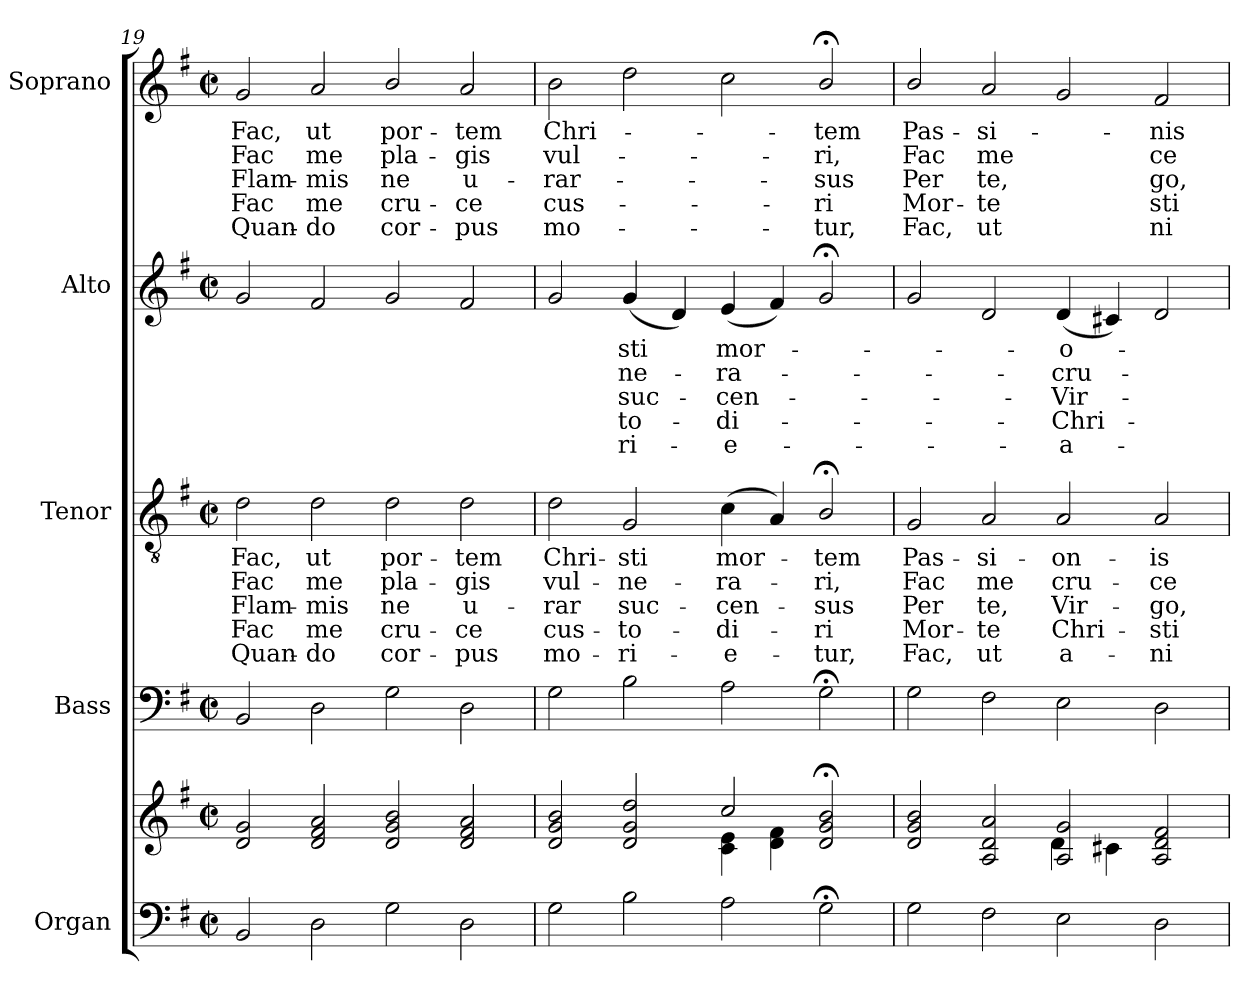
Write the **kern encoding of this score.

**kern	**kern	**kern	**kern	**text	**text	**text	**text	**text	**kern	**text	**text	**text	**text	**text	**kern	**text	**text	**text	**text	**text
*part5	*part5	*part4	*part3	*part3	*part3	*part3	*part3	*part3	*part2	*part2	*part2	*part2	*part2	*part2	*part1	*part1	*part1	*part1	*part1	*part1
*staff6	*staff5	*staff4	*staff3	*staff3	*staff3	*staff3	*staff3	*staff3	*staff2	*staff2	*staff2	*staff2	*staff2	*staff2	*staff1	*staff1	*staff1	*staff1	*staff1	*staff1
*I"Organ	*	*I"Bass	*I"Tenor	*	*	*	*	*	*I"Alto	*	*	*	*	*	*I"Soprano	*	*	*	*	*
*	*	*I'B	*I'T	*	*	*	*	*	*I'A	*	*	*	*	*	*I'S	*	*	*	*	*
!!LO:LB:g=z
*clefF4	*clefG2	*clefF4	*clefGv2	*	*	*	*	*	*clefG2	*	*	*	*	*	*clefG2	*	*	*	*	*
*k[f#]	*k[f#]	*k[f#]	*k[f#]	*	*	*	*	*	*k[f#]	*	*	*	*	*	*k[f#]	*	*	*	*	*
*G:	*G:	*G:	*G:	*	*	*	*	*	*G:	*	*	*	*	*	*G:	*	*	*	*	*
*M4/2	*M4/2	*M4/2	*M4/2	*	*	*	*	*	*M4/2	*	*	*	*	*	*M4/2	*	*	*	*	*
*met(c|)	*met(c|)	*met(c|)	*met(c|)	*	*	*	*	*	*met(c|)	*	*	*	*	*	*met(c|)	*	*	*	*	*
=19	=19	=19	=19	=19	=19	=19	=19	=19	=19	=19	=19	=19	=19	=19	=19	=19	=19	=19	=19	=19
*	*^	*	*	*	*	*	*	*	*	*	*	*	*	*	*	*	*	*	*	*
!	!	!	!	!	!LO:LY:b	!LO:LY:b	!LO:LY:b	!LO:LY:b	!LO:LY:b	!	!	!	!	!	!	!	!LO:LY:b	!LO:LY:b	!LO:LY:b	!LO:LY:b	!LO:LY:b
2BB	2d/ 2g/	0ryy	2BB	2d	Fac,	Fac	Flam-	-Fac	Quan-	2g	.	.	.	.	.	2g	Fac,	Fac	Flam-	-Fac	Quan-
!	!	!	!	!	!LO:LY:b	!LO:LY:b	!LO:LY:b	!LO:LY:b	!LO:LY:b	!	!	!	!	!	!	!	!LO:LY:b	!LO:LY:b	!LO:LY:b	!LO:LY:b	!LO:LY:b
2D	2d/ 2f#/ 2a/	.	2D	2d	-ut	me	mis	me	do	2f#	.	.	.	.	.	2a	-ut	me	mis	me	do
!	!	!	!	!	!LO:LY:b	!LO:LY:b	!LO:LY:b	!LO:LY:b	!LO:LY:b	!	!	!	!	!	!	!	!LO:LY:b	!LO:LY:b	!LO:LY:b	!LO:LY:b	!LO:LY:b
2G	2d/ 2g/ 2b/	.	2G	2d	por-	-pla-	-ne	cru-	-cor-	2g	.	.	.	.	.	2b/	por-	-pla-	-ne	cru-	-cor-
!	!	!	!	!	!LO:LY:b	!LO:LY:b	!LO:LY:b	!LO:LY:b	!LO:LY:b	!	!	!	!	!	!	!	!LO:LY:b	!LO:LY:b	!LO:LY:b	!LO:LY:b	!LO:LY:b
2D	2d/ 2f#/ 2a/	.	2D	2d	-tem	gis	u-	-ce	pus	2f#	.	.	.	.	.	2a	-tem	gis	u-	-ce	pus
=20	=20	=20	=20	=20	=20	=20	=20	=20	=20	=20	=20	=20	=20	=20	=20	=20	=20	=20	=20	=20	=20
!	!	!	!	!	!LO:LY:b	!LO:LY:b	!LO:LY:b	!LO:LY:b	!LO:LY:b	!	!	!	!	!	!	!	!LO:LY:b	!LO:LY:b	!LO:LY:b	!LO:LY:b	!LO:LY:b
2G	2d/ 2g/ 2b/	2ryy	2G	2d	Chri-	-vul-	-rar	cus-	-mo-	2g	.	.	.	.	.	2b	Chri-	-vul-	-rar-	-cus-	-mo-
!	!	!	!	!	!LO:LY:b	!LO:LY:b	!LO:LY:b	!LO:LY:b	!LO:LY:b	!	!LO:LY:a	!LO:LY:a	!LO:LY:a	!LO:LY:a	!LO:LY:a	!	!	!	!	!	!
2B	2d/ 2g/ 2dd/	2ryy	2B	2G	-sti	ne-	-suc-	-to-	-ri-	(<4g	sti	ne-	suc-	to-	ri-	2dd	.	.	.	.	.
.	.	.	.	.	.	.	.	.	.	4d)	.	.	.	.	.	.	.	.	.	.	.
!	!	!	!	!	!LO:LY:b	!LO:LY:b	!LO:LY:b	!LO:LY:b	!LO:LY:b	!	!LO:LY:a	!LO:LY:a	!LO:LY:a	!LO:LY:a	!LO:LY:a	!	!	!	!	!	!
2A	2cc/	4c\ 4e\	2A	(<4c	-mor-	ra-	cen-	di-	e-	(<4e	mor-	ra-	cen-	di-	e-	2cc	.	.	.	.	.
.	.	4d\ 4f#\	.	4A)	.	.	.	.	.	4f#)	.	.	.	.	.	.	.	.	.	.	.
!	!	!	!	!	!LO:LY:b	!LO:LY:b	!LO:LY:b	!LO:LY:b	!LO:LY:b	!	!	!	!	!	!	!	!LO:LY:b	!LO:LY:b	!LO:LY:b	!LO:LY:b	!LO:LY:b
2G;<	2d/;< 2g/;< 2b/;<	2ryy	2G;<	2B;</	tem	ri,	sus	ri	tur,	2g;<	.	.	.	.	.	2b;</	-tem	ri,	sus	ri	tur,
=21	=21	=21	=21	=21	=21	=21	=21	=21	=21	=21	=21	=21	=21	=21	=21	=21	=21	=21	=21	=21	=21
!	!	!	!	!	!LO:LY:b	!LO:LY:b	!LO:LY:b	!LO:LY:b	!LO:LY:b	!	!	!	!	!	!	!	!LO:LY:b	!LO:LY:b	!LO:LY:b	!LO:LY:b	!LO:LY:b
2G	2d/ 2g/ 2b/	2ryy	2G	2G	Pas-	-Fac	Per	Mor-	-Fac,	2g	.	.	.	.	.	2b/	Pas-	-Fac	Per	Mor-	-Fac,
!	!	!	!	!	!LO:LY:b	!LO:LY:b	!LO:LY:b	!LO:LY:b	!LO:LY:b	!	!	!	!	!	!	!	!LO:LY:b	!LO:LY:b	!LO:LY:b	!LO:LY:b	!LO:LY:b
2F#	2A/ 2d/ 2a/	2ryy	2F#	2A	si-	-me	te,	te	ut	2d	.	.	.	.	.	2a	si-	-me	te,	te	ut
!	!	!	!	!	!LO:LY:b	!LO:LY:b	!LO:LY:b	!LO:LY:b	!LO:LY:b	!	!LO:LY:a	!LO:LY:a	!LO:LY:a	!LO:LY:a	!LO:LY:a	!	!	!	!	!	!
2E	2A/ 2g/	4d\	2E	2A	on-	-cru-	-Vir-	-Chri-	-a-	(<4d	o-	cru-	Vir-	Chri-	a-	2g	.	.	.	.	.
.	.	4c#X\	.	.	.	.	.	.	.	4c#X)	.	.	.	.	.	.	.	.	.	.	.
!	!	!	!	!	!LO:LY:b	!LO:LY:b	!LO:LY:b	!LO:LY:b	!LO:LY:b	!	!	!	!	!	!	!	!LO:LY:b	!LO:LY:b	!LO:LY:b	!LO:LY:b	!LO:LY:b
2D	2A/ 2d/ 2f#/	2ryy	2D	2A	-is	ce	go,	sti	ni-	2d	.	.	.	.	.	2f#	nis	ce	go,	sti	ni-
*	*v	*v	*	*	*	*	*	*	*	*	*	*	*	*	*	*	*	*	*	*	*
=	=	=	=	=	=	=	=	=	=	=	=	=	=	=	=	=	=	=	=	=
*-	*-	*-	*-	*-	*-	*-	*-	*-	*-	*-	*-	*-	*-	*-	*-	*-	*-	*-	*-	*-
